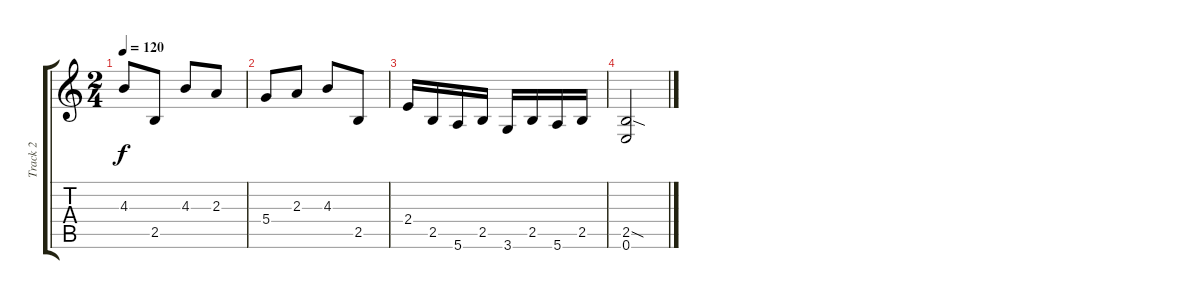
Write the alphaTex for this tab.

\track ("Track 2" "Track 2") {instrument electricguitarjazz}
\staff {score tabs}
\tuning (E4 B3 G3 D3 A2 E2) {hide}
\ts (2 4)
\tempo 120
\clef g2
\ks c
4.3.8{dy f} 2.5.8 4.3.8 2.3.8 |
5.4.8 2.3.8 4.3.8 2.5.8 |
2.4.16 2.5.16 5.6.16 2.5.16 3.6.16 2.5.16 5.6.16 2.5.16 |
(2.5{sod} 0.6).2
